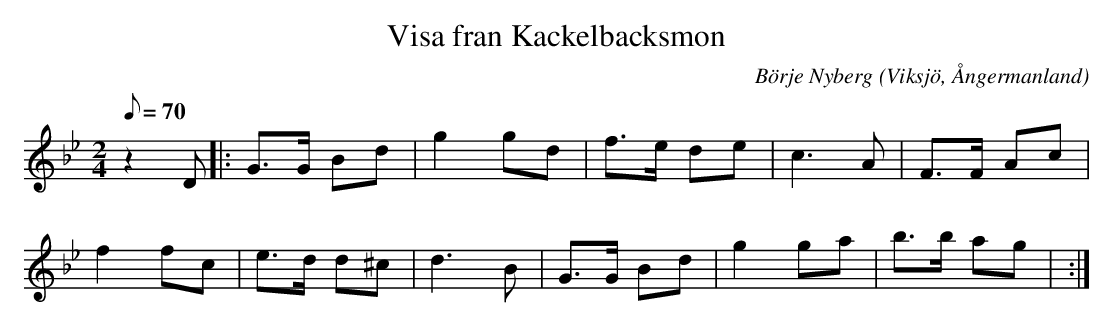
X:1
T:Visa fran Kackelbacksmon
C:Börje Nyberg
O:Viksjö, Ångermanland
M:2/4
L:1/8
Q:70
K:Gm
z2 D|: G>G Bd | g2 gd | f>e de | c2>A2 | F>F Ac |
f2 fc | e>d d^c | d2>B2 | G>G Bd |g2 ga | b>b ag |  :|
